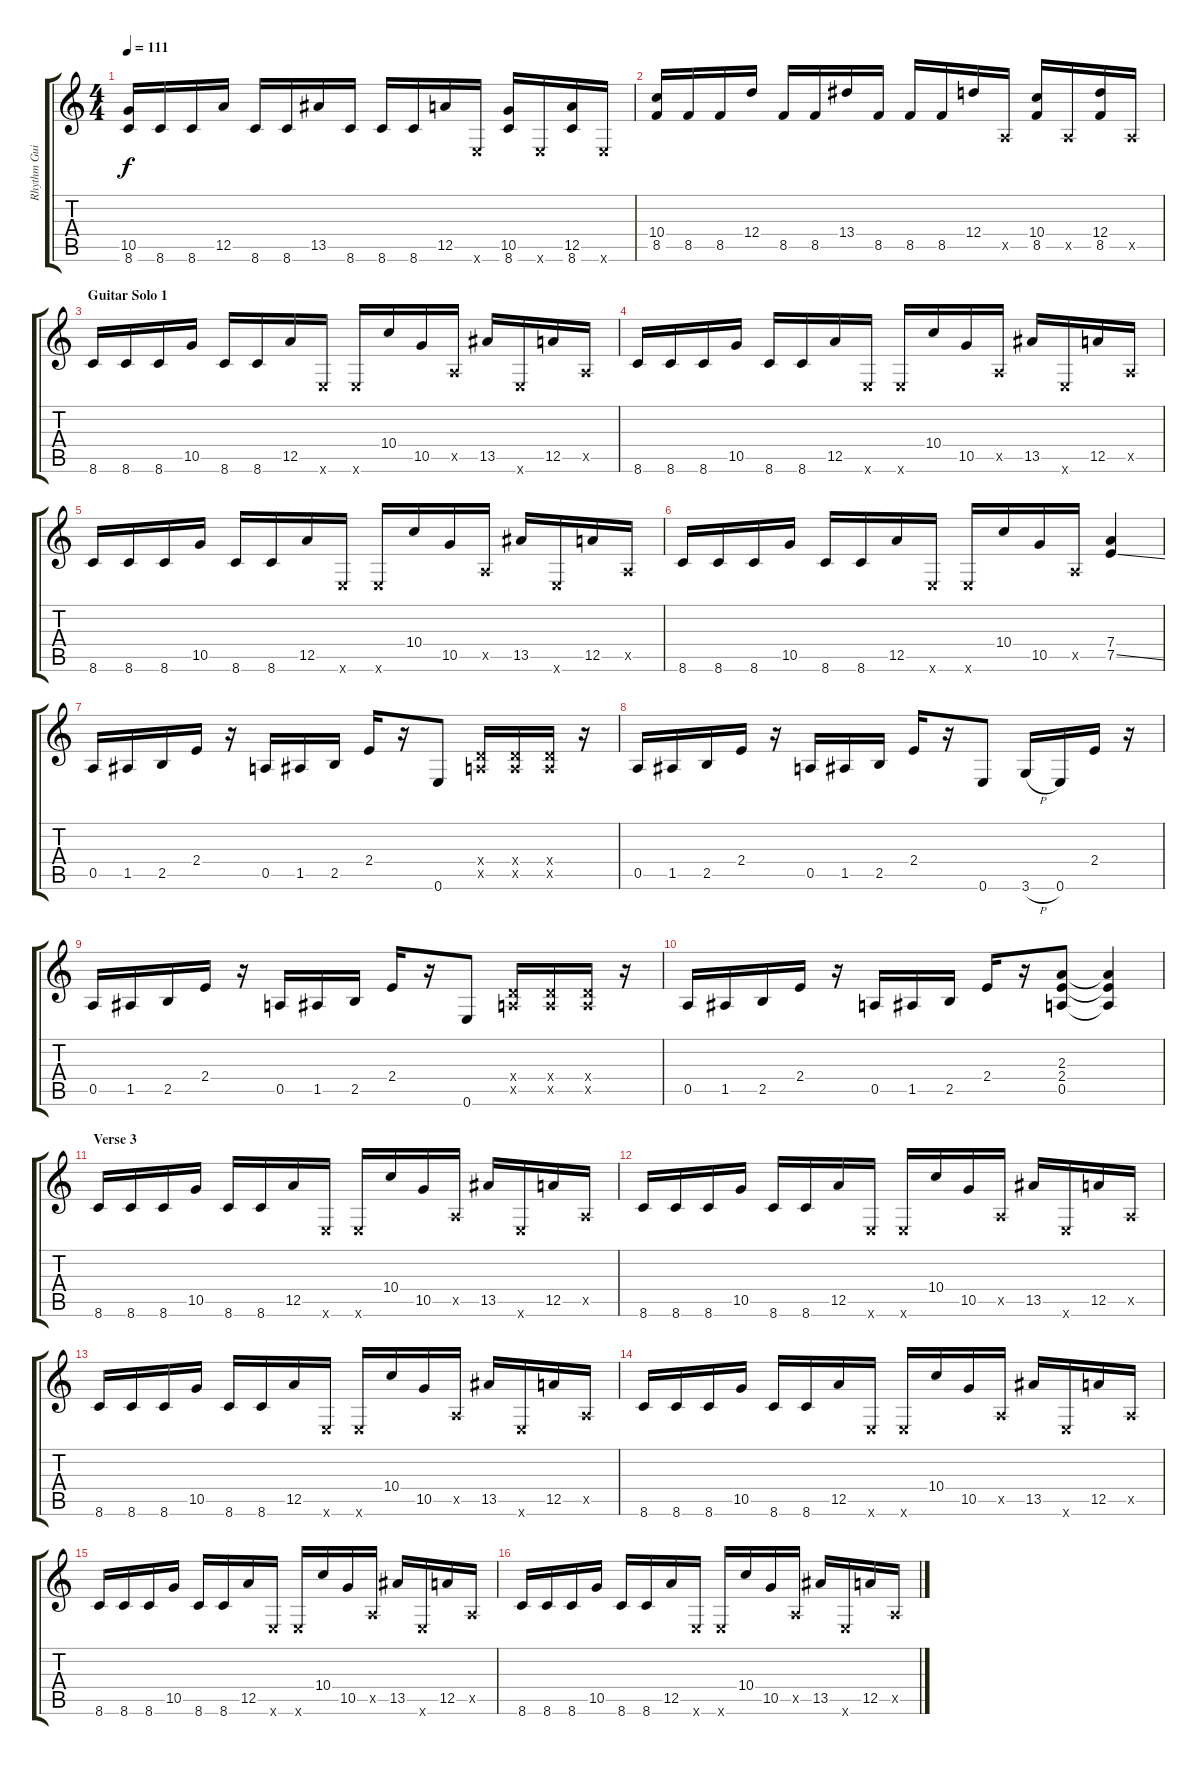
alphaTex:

\track ("Rhythm Guitar 1" "Rhythm Gui") {instrument overdrivenguitar}
\staff {score tabs}
\tuning (E4 B3 G3 D3 A2 E2) {hide}
\ts (4 4)
\tempo 111
\clef g2
\ks c
(10.5 8.6).16{dy f} 8.6.16 8.6.16 12.5.16 8.6.16 8.6.16 13.5.16 8.6.16 8.6.16 8.6.16 12.5.16 0.6{x}.16 (10.5 8.6).16 0.6{x}.16 (12.5 8.6).16 0.6{x}.16 |
(10.4 8.5).16 8.5.16 8.5.16 12.4.16 8.5.16 8.5.16 13.4.16 8.5.16 8.5.16 8.5.16 12.4.16 0.5{x}.16 (10.4 8.5).16 0.5{x}.16 (12.4 8.5).16 0.5{x}.16 |
\section ("" "Guitar Solo 1")
8.6.16 8.6.16 8.6.16 10.5.16 8.6.16 8.6.16 12.5.16 0.6{x}.16 0.6{x}.16 10.4.16 10.5.16 0.5{x}.16 13.5.16 0.6{x}.16 12.5.16 0.5{x}.16 |
8.6.16 8.6.16 8.6.16 10.5.16 8.6.16 8.6.16 12.5.16 0.6{x}.16 0.6{x}.16 10.4.16 10.5.16 0.5{x}.16 13.5.16 0.6{x}.16 12.5.16 0.5{x}.16 |
8.6.16 8.6.16 8.6.16 10.5.16 8.6.16 8.6.16 12.5.16 0.6{x}.16 0.6{x}.16 10.4.16 10.5.16 0.5{x}.16 13.5.16 0.6{x}.16 12.5.16 0.5{x}.16 |
8.6.16 8.6.16 8.6.16 10.5.16 8.6.16 8.6.16 12.5.16 0.6{x}.16 0.6{x}.16 10.4.16 10.5.16 0.5{x}.16 (7.4 7.5{ss}).4 |
0.5.16 1.5.16 2.5.16 2.4.16 r.16 0.5.16 1.5.16 2.5.16 2.4.16 r.16 0.6.8 (0.4{x} 0.5{x}).16 (0.4{x} 0.5{x}).16 (0.4{x} 0.5{x}).16 r.16 |
0.5.16 1.5.16 2.5.16 2.4.16 r.16 0.5.16 1.5.16 2.5.16 2.4.16 r.16 0.6.8 3.6{h}.16 0.6.16 2.4.16 r.16 |
0.5.16 1.5.16 2.5.16 2.4.16 r.16 0.5.16 1.5.16 2.5.16 2.4.16 r.16 0.6.8 (0.4{x} 0.5{x}).16 (0.4{x} 0.5{x}).16 (0.4{x} 0.5{x}).16 r.16 |
0.5.16 1.5.16 2.5.16 2.4.16 r.16 0.5.16 1.5.16 2.5.16 2.4.16 r.16 (2.3 2.4 0.5).8 (2.3{t} 2.4{t} 0.5{t}).4 |
\section ("" "Verse 3")
8.6.16 8.6.16 8.6.16 10.5.16 8.6.16 8.6.16 12.5.16 0.6{x}.16 0.6{x}.16 10.4.16 10.5.16 0.5{x}.16 13.5.16 0.6{x}.16 12.5.16 0.5{x}.16 |
8.6.16 8.6.16 8.6.16 10.5.16 8.6.16 8.6.16 12.5.16 0.6{x}.16 0.6{x}.16 10.4.16 10.5.16 0.5{x}.16 13.5.16 0.6{x}.16 12.5.16 0.5{x}.16 |
8.6.16 8.6.16 8.6.16 10.5.16 8.6.16 8.6.16 12.5.16 0.6{x}.16 0.6{x}.16 10.4.16 10.5.16 0.5{x}.16 13.5.16 0.6{x}.16 12.5.16 0.5{x}.16 |
8.6.16 8.6.16 8.6.16 10.5.16 8.6.16 8.6.16 12.5.16 0.6{x}.16 0.6{x}.16 10.4.16 10.5.16 0.5{x}.16 13.5.16 0.6{x}.16 12.5.16 0.5{x}.16 |
8.6.16 8.6.16 8.6.16 10.5.16 8.6.16 8.6.16 12.5.16 0.6{x}.16 0.6{x}.16 10.4.16 10.5.16 0.5{x}.16 13.5.16 0.6{x}.16 12.5.16 0.5{x}.16 |
8.6.16 8.6.16 8.6.16 10.5.16 8.6.16 8.6.16 12.5.16 0.6{x}.16 0.6{x}.16 10.4.16 10.5.16 0.5{x}.16 13.5.16 0.6{x}.16 12.5.16 0.5{x}.16
